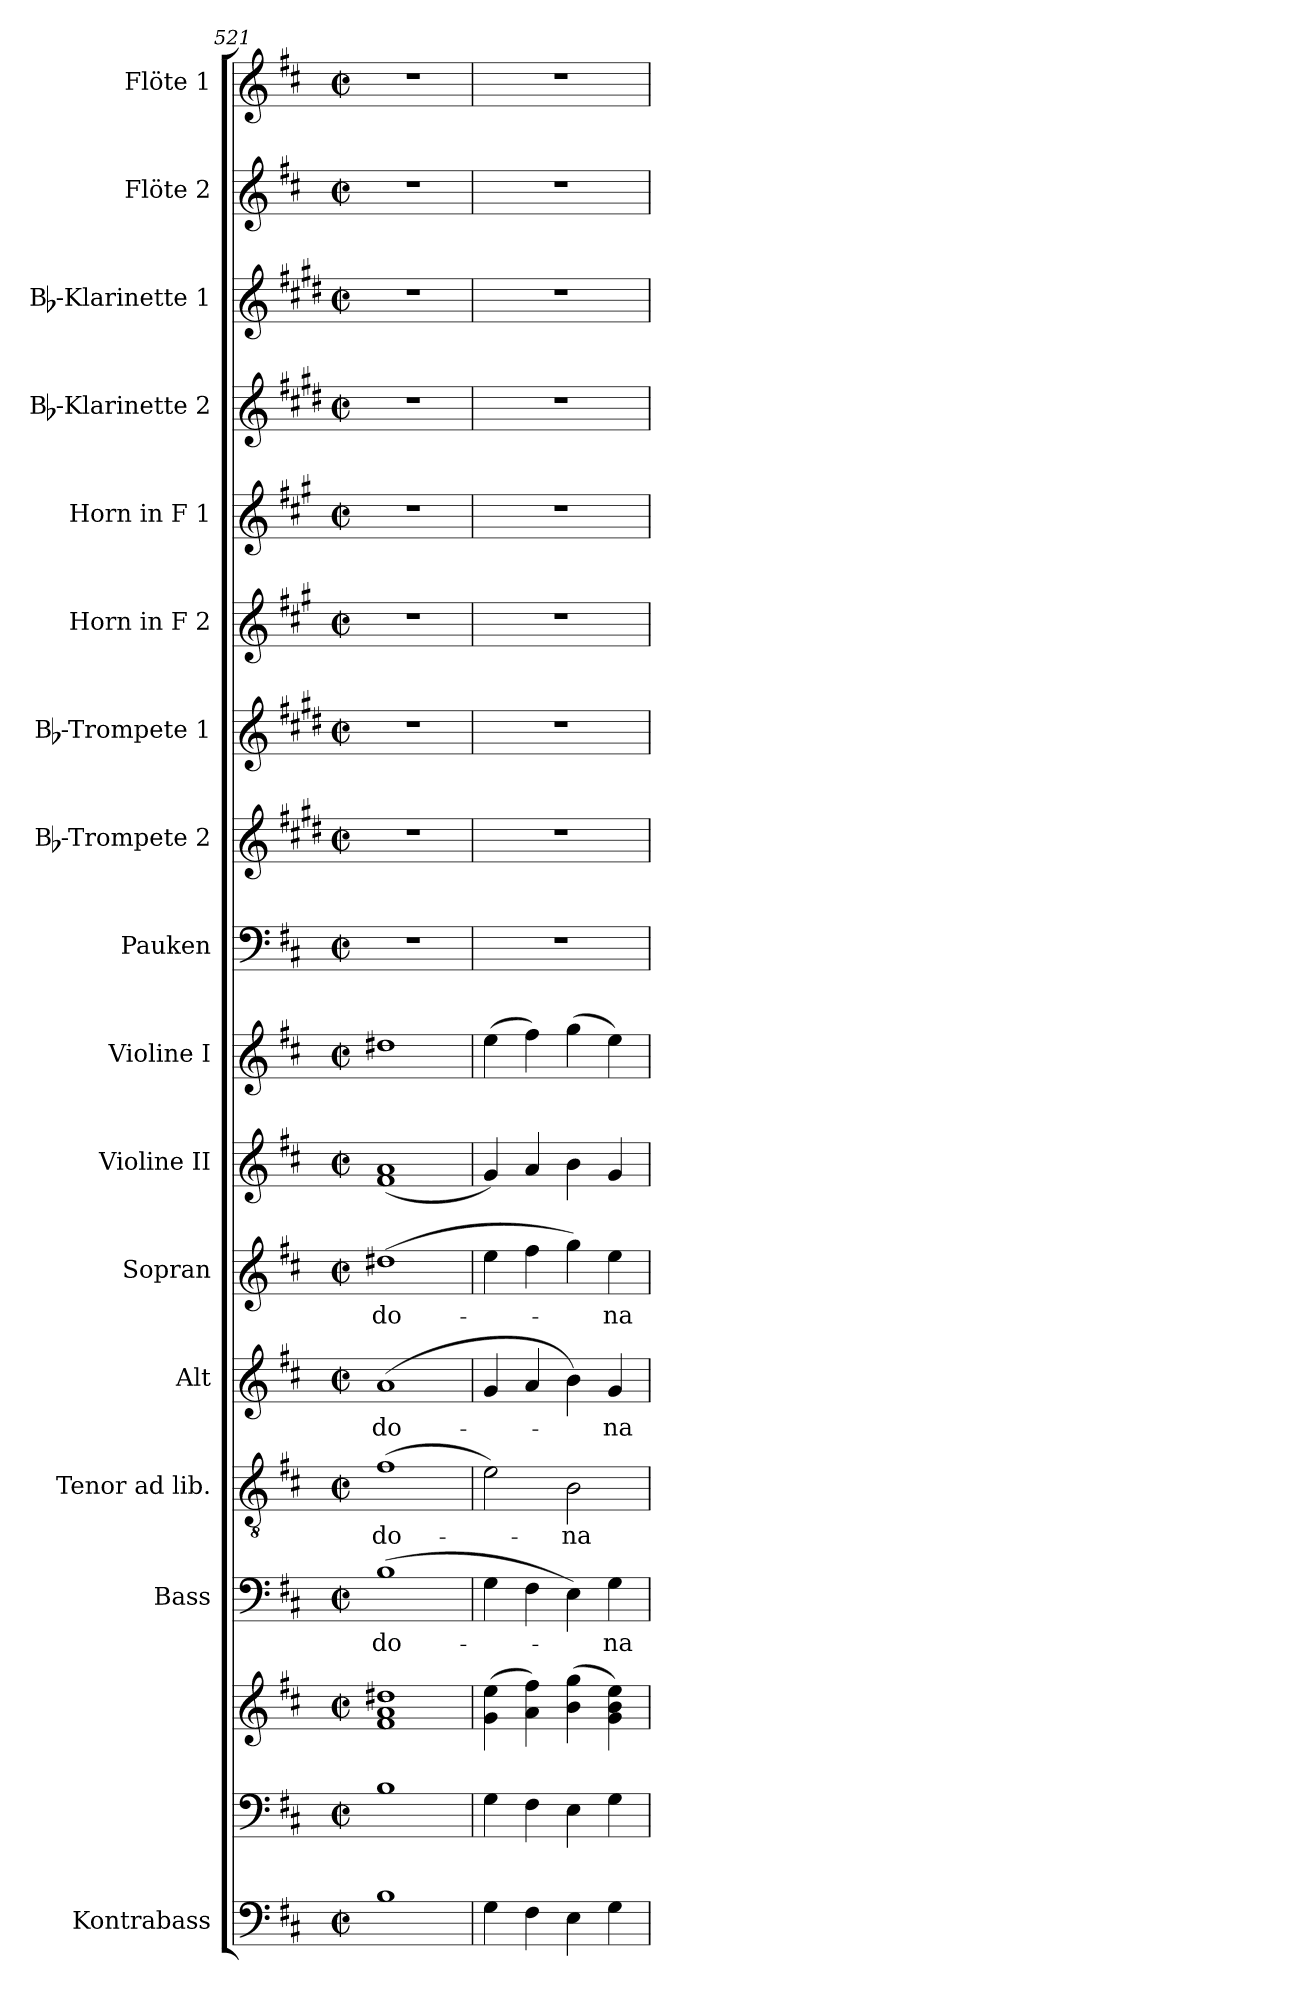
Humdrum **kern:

**kern	**kern	**kern	**kern	**text	**kern	**text	**kern	**text	**kern	**text	**kern	**kern	**kern	**kern	**kern	**kern	**kern	**kern	**kern	**kern	**kern
*part17	*part16	*part16	*part15	*part15	*part14	*part14	*part13	*part13	*part12	*part12	*part11	*part10	*part9	*part8	*part7	*part6	*part5	*part4	*part3	*part2	*part1
*staff18	*staff17	*staff16	*staff15	*staff15	*staff14	*staff14	*staff13	*staff13	*staff12	*staff12	*staff11	*staff10	*staff9	*staff8	*staff7	*staff6	*staff5	*staff4	*staff3	*staff2	*staff1
*I"Kontrabass	*	*	*I"Bass	*	*I"Tenor ad lib.	*	*I"Alt	*	*I"Sopran	*	*I"Violine II	*I"Violine I	*I"Pauken	*I"Bb-Trompete 2	*I"Bb-Trompete 1	*I"Horn in F 2	*I"Horn in F 1	*I"Bb-Klarinette 2	*I"Bb-Klarinette 1	*I"Flöte 2	*I"Flöte 1
*I'Kb.	*	*	*I'B.	*	*I'T.	*	*I'A.	*	*I'S.	*	*I'Vl. II	*I'Vl. I	*I'Pk.	*I'Bb Trp. 2	*I'Bb Trp. 1	*	*	*I'Bb Kl. 2	*I'Bb Kl. 1	*I'Fl. 2	*I'Fl. 1
*clefF4	*clefF4	*clefG2	*clefF4	*	*clefGv2	*	*clefG2	*	*clefG2	*	*clefG2	*clefG2	*clefF4	*clefG2	*clefG2	*clefG2	*clefG2	*clefG2	*clefG2	*clefG2	*clefG2
*ITrd7c12	*	*	*	*	*	*	*	*	*	*	*	*	*	*ITrd1c2	*ITrd1c2	*ITrd4c7	*ITrd4c7	*ITrd1c2	*ITrd1c2	*	*
*k[f#c#]	*k[f#c#]	*k[f#c#]	*k[f#c#]	*	*k[f#c#]	*	*k[f#c#]	*	*k[f#c#]	*	*k[f#c#]	*k[f#c#]	*k[f#c#]	*k[f#c#]	*k[f#c#]	*k[f#c#]	*k[f#c#]	*k[f#c#]	*k[f#c#]	*k[f#c#]	*k[f#c#]
*D:	*D:	*D:	*D:	*	*D:	*	*D:	*	*D:	*	*D:	*D:	*D:	*D:	*D:	*D:	*D:	*D:	*D:	*D:	*D:
*M2/2	*M2/2	*M2/2	*M2/2	*	*M2/2	*	*M2/2	*	*M2/2	*	*M2/2	*M2/2	*M2/2	*M2/2	*M2/2	*M2/2	*M2/2	*M2/2	*M2/2	*M2/2	*M2/2
*met(c|)	*met(c|)	*met(c|)	*met(c|)	*	*met(c|)	*	*met(c|)	*	*met(c|)	*	*met(c|)	*met(c|)	*met(c|)	*met(c|)	*met(c|)	*met(c|)	*met(c|)	*met(c|)	*met(c|)	*met(c|)	*met(c|)
=521	=521	=521	=521	=521	=521	=521	=521	=521	=521	=521	=521	=521	=521	=521	=521	=521	=521	=521	=521	=521	=521
!	!	!	!	!LO:LY:b	!	!LO:LY:b	!	!LO:LY:b	!	!LO:LY:b	!	!	!	!	!	!	!	!	!	!	!
1BB	1B	1f# 1a 1dd#X	(>1B	do-	(>1f#	do-	(>1a	do-	(>1dd#X	do-	(<1f# 1a	1dd#X	1r	1r	1r	1r	1r	1r	1r	1r	1r
=522	=522	=522	=522	=522	=522	=522	=522	=522	=522	=522	=522	=522	=522	=522	=522	=522	=522	=522	=522	=522	=522
4GG\	4G\	(>4g\ 4ee\	4G\	.	2e\)	.	4g/	.	4ee\	.	4g/)	(>4ee\	1r	1r	1r	1r	1r	1r	1r	1r	1r
4FF#\	4F#\	4a\ 4ff#\)	4F#\	.	.	.	4a/	.	4ff#\	.	4a/	4ff#\)	.	.	.	.	.	.	.	.	.
!	!	!	!	!	!	!LO:LY:b	!	!	!	!	!	!	!	!	!	!	!	!	!	!	!
4EE\	4E\	(>4b\ 4gg\	4E\)	.	2B\	-na	4b\)	.	4gg\)	.	4b\	(>4gg\	.	.	.	.	.	.	.	.	.
!	!	!	!	!LO:LY:b	!	!	!	!LO:LY:b	!	!LO:LY:b	!	!	!	!	!	!	!	!	!	!	!
4GG\	4G\	4g\ 4b\ 4ee\)	4G\	-na	.	.	4g/	-na	4ee\	-na	4g/	4ee\)	.	.	.	.	.	.	.	.	.
=	=	=	=	=	=	=	=	=	=	=	=	=	=	=	=	=	=	=	=	=	=
*-	*-	*-	*-	*-	*-	*-	*-	*-	*-	*-	*-	*-	*-	*-	*-	*-	*-	*-	*-	*-	*-
